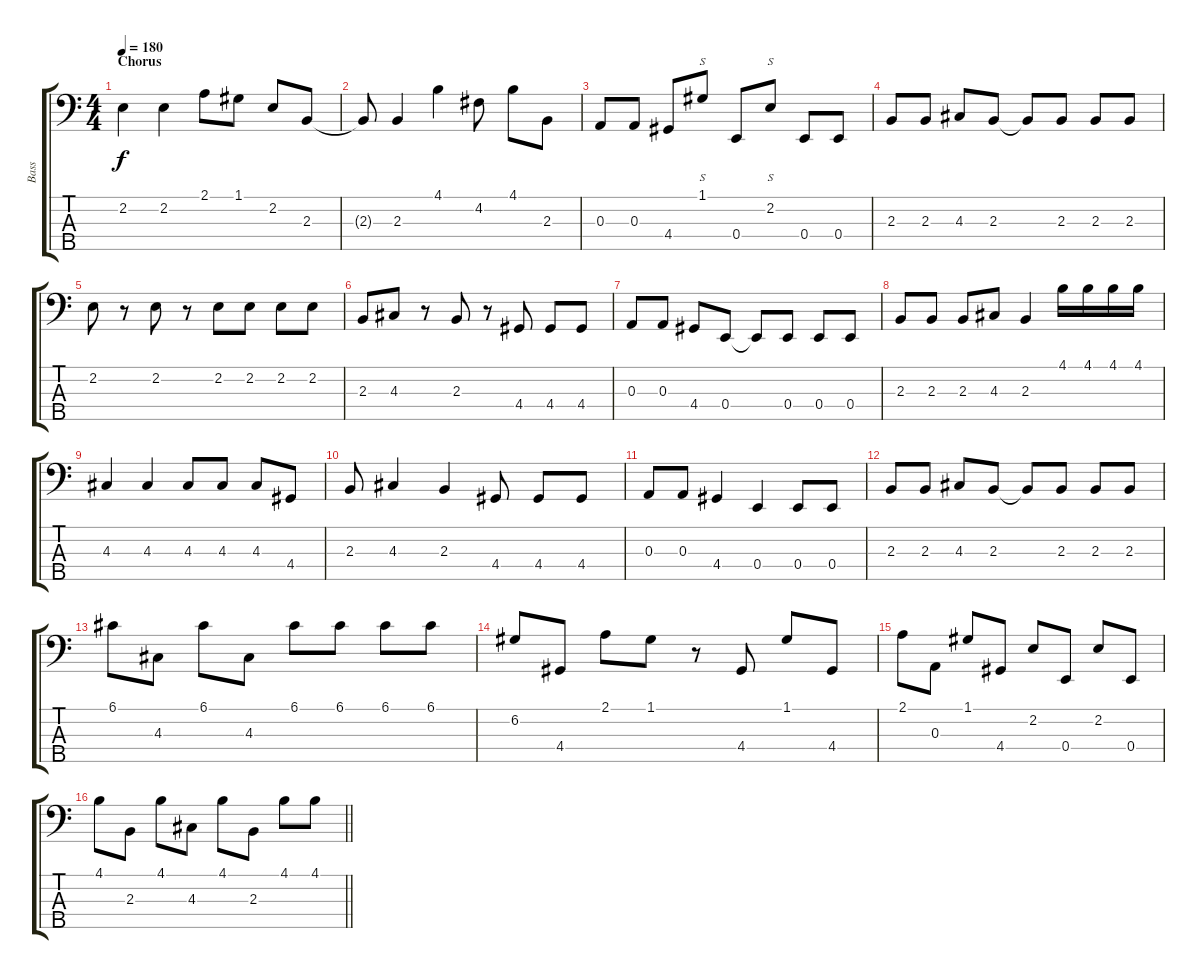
\track ("Bass" "Bass") {instrument slapbass1}
\staff {score tabs}
\tuning (G2 D2 A1 E1 B0) {hide}
\ts (4 4)
\section ("" "Chorus")
\tempo 180
\clef f4
\ks c
2.2.4{dy f} 2.2.4 2.1.8 1.1.8 2.2.8 2.3.8 |
2.3{t}.8 2.3.4 4.1.4 4.2.8 4.1.8 2.3.8 |
0.3.8 0.3.8 4.4.8 1.1.8{s instrument slapbass1} 0.4.8{instrument electricbassfinger} 2.2.8{s instrument slapbass1} 0.4.8{instrument electricbassfinger} 0.4.8 |
2.3.8 2.3.8 4.3.8 2.3.8 2.3{t}.8 2.3.8 2.3.8 2.3.8 |
2.2.8 r.8 2.2.8 r.8 2.2.8 2.2.8 2.2.8 2.2.8 |
2.3.8 4.3.8 r.8 2.3.8 r.8 4.4.8 4.4.8 4.4.8 |
0.3.8 0.3.8 4.4.8 0.4.8 0.4{t}.8 0.4.8 0.4.8 0.4.8 |
2.3.8 2.3.8 2.3.8 4.3.8 2.3.4 4.1.16 4.1.16 4.1.16 4.1.16 |
4.3.4 4.3.4 4.3.8 4.3.8 4.3.8 4.4.8 |
2.3.8 4.3.4 2.3.4 4.4.8 4.4.8 4.4.8 |
0.3.8 0.3.8 4.4.4 0.4.4 0.4.8 0.4.8 |
2.3.8 2.3.8 4.3.8 2.3.8 2.3{t}.8 2.3.8 2.3.8 2.3.8 |
6.1.8 4.3.8 6.1.8 4.3.8 6.1.8 6.1.8 6.1.8 6.1.8 |
6.2.8 4.4.8 2.1.8 1.1.8 r.8 4.4.8 1.1.8 4.4.8 |
2.1.8 0.3.8 1.1.8 4.4.8 2.2.8 0.4.8 2.2.8 0.4.8 |
\barLineRight lightlight
4.1.8 2.3.8 4.1.8 4.3.8 4.1.8 2.3.8 4.1.8 4.1.8
